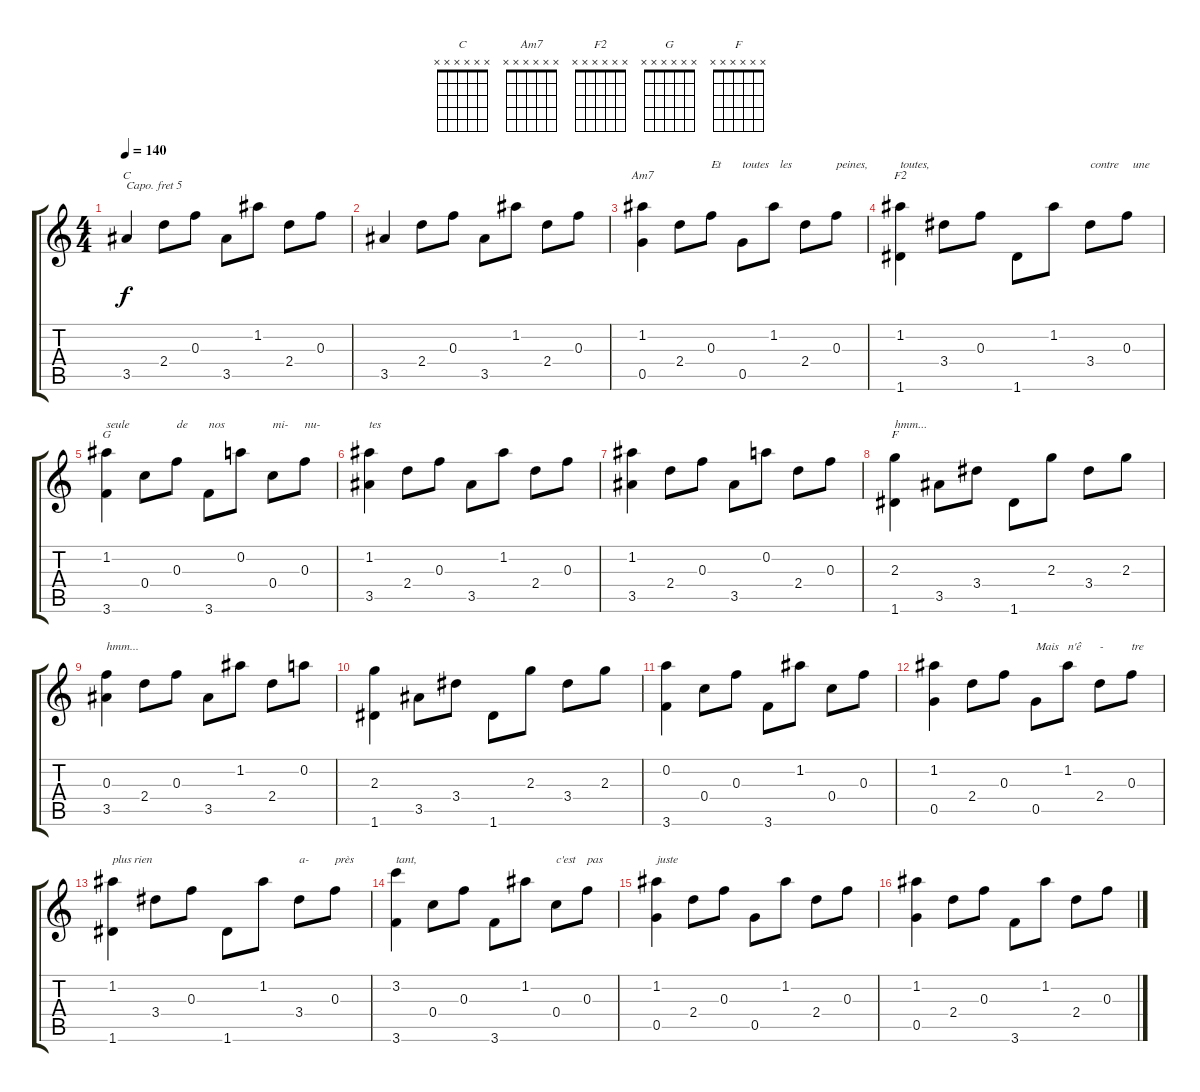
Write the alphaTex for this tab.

\track "" {instrument acousticguitarnylon}
\staff {score tabs}
\capo 5
\tuning (A4 E4 C4 G3 D3 A2) {hide}
\chord ("C" x x x x x x) {firstfret 0}
\chord ("Am7" x x x x x x) {firstfret 0}
\chord ("F2" x x x x x x) {firstfret 0}
\chord ("G" x x x x x x) {firstfret 0}
\chord ("F" x x x x x x) {firstfret 0}
\ts (4 4)
\tempo 140
\clef g2
\ks c
3.5.4{ch "C" dy f} 2.4.8 0.3.8 3.5.8 1.2.8 2.4.8 0.3.8 |
3.5.4 2.4.8 0.3.8 3.5.8 1.2.8 2.4.8 0.3.8 |
(1.2 0.5).4{ch "Am7"} 2.4.8 0.3.8{txt "Et"} 0.5.8{txt "toutes"} 1.2.8{txt "  les"} 2.4.8 0.3.8{txt "peines,"} |
(1.2 1.6).4{ch "F2" txt "toutes,"} 3.4.8 0.3.8 1.6.8 1.2.8 3.4.8{txt "contre"} 0.3.8{txt "  une"} |
(1.2 3.6).4{ch "G" txt "seule"} 0.4.8 0.3.8{txt "de"} 3.6.8{txt "nos"} 0.2.8 0.4.8{txt "mi-"} 0.3.8{txt "nu-"} |
(1.2 3.5).4{txt "tes"} 2.4.8 0.3.8 3.5.8 1.2.8 2.4.8 0.3.8 |
(1.2 3.5).4 2.4.8 0.3.8 3.5.8 0.2.8 2.4.8 0.3.8 |
(2.3 1.6).4{ch "F" txt "hmm..."} 3.5.8 3.4.8 1.6.8 2.3.8 3.4.8 2.3.8 |
(0.3 3.5).4{txt "hmm..."} 2.4.8 0.3.8 3.5.8 1.2.8 2.4.8 0.2.8 |
(2.3 1.6).4 3.5.8 3.4.8 1.6.8 2.3.8 3.4.8 2.3.8 |
(0.2 3.6).4 0.4.8 0.3.8 3.6.8 1.2.8 0.4.8 0.3.8 |
(1.2 0.5).4 2.4.8 0.3.8 0.5.8{txt "Mais"} 1.2.8{txt "n'ê"} 2.4.8{txt "-"} 0.3.8{txt "tre"} |
(1.2 1.6).4{txt "plus rien"} 3.4.8 0.3.8 1.6.8 1.2.8 3.4.8{txt "a-"} 0.3.8{txt "près"} |
(3.2 3.6).4{txt "tant,"} 0.4.8 0.3.8 3.6.8 1.2.8 0.4.8{txt "c'est"} 0.3.8{txt "pas"} |
(1.2 0.5).4{txt "juste"} 2.4.8 0.3.8 0.5.8 1.2.8 2.4.8 0.3.8 |
(1.2 0.5).4 2.4.8 0.3.8 3.6.8{txt " "} 1.2.8 2.4.8 0.3.8
